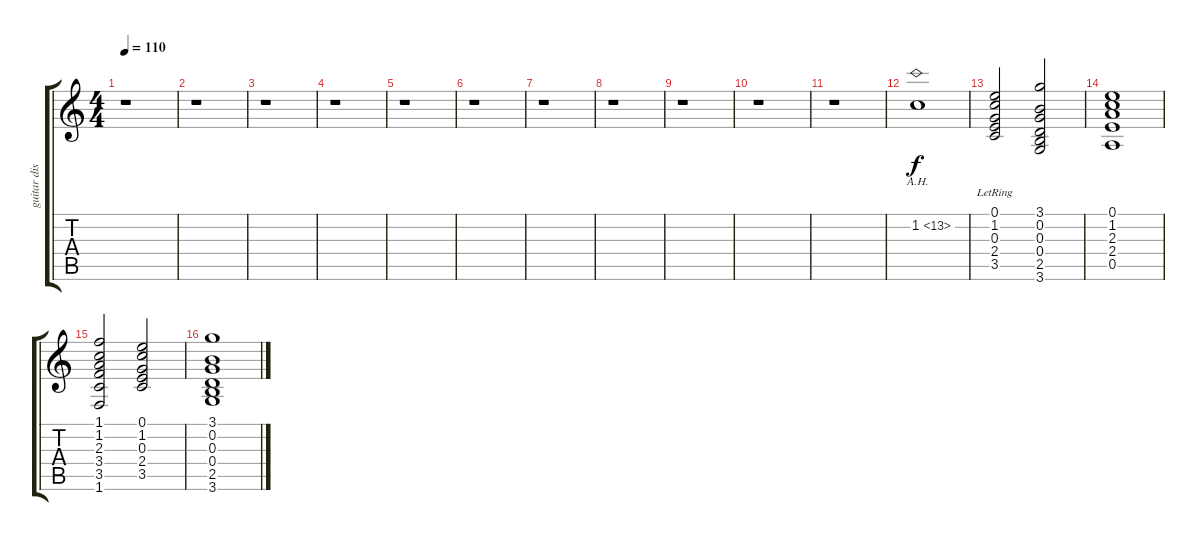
\track ("guitar disto" "guitar dis") {instrument distortionguitar}
\staff {score tabs}
\tuning (E4 B3 G3 D3 A2 E2) {hide}
\ts (4 4)
\tempo 110
\clef g2
\ks c
r.1{dy f instrument distortionguitar} |
r.1 |
r.1 |
r.1 |
r.1 |
r.1 |
r.1 |
r.1 |
r.1 |
r.1 |
r.1 |
1.2{ah 12}.1 |
(0.1{lr} 1.2{lr} 0.3{lr} 2.4{lr} 3.5{lr}).2 (3.1 0.2 0.3 0.4 2.5 3.6).2 |
(0.1 1.2 2.3 2.4 0.5).1 |
(1.1 1.2 2.3 3.4 3.5 1.6).2 (0.1 1.2 0.3 2.4 3.5).2 |
(3.1 0.2 0.3 0.4 2.5 3.6).1
